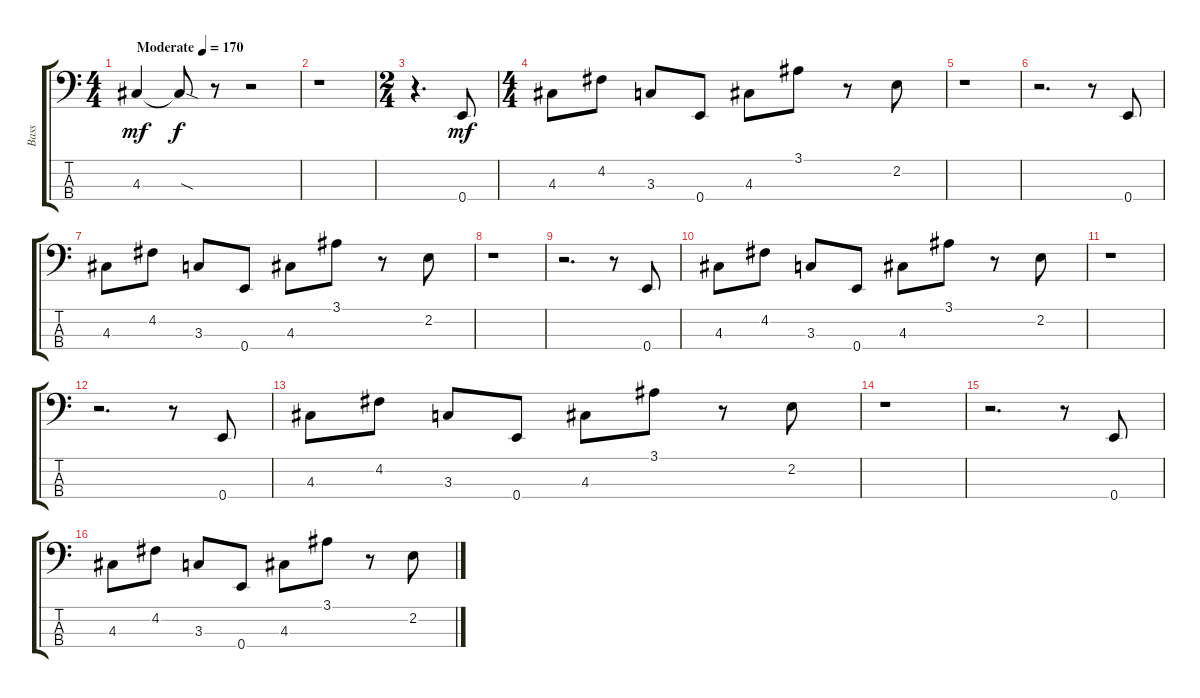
\track ("Bass" "Bass") {instrument electricbasspick}
\staff {score tabs}
\tuning (G2 D2 A1 E1) {hide}
\ts (4 4)
\tempo (170 "Moderate")
\clef f4
\ks c
4.3.4{dy mf instrument electricbasspick} 4.3{sod t}.8{dy f} r.8 r.2 |
r.1 |
\ts (2 4)
r.4{d} 0.4.8{dy mf} |
\ts (4 4)
4.3.8 4.2.8 3.3.8 0.4.8 4.3.8 3.1.8 r.8 2.2.8 |
r.1 |
r.2{d} r.8 0.4.8 |
4.3.8 4.2.8 3.3.8 0.4.8 4.3.8 3.1.8 r.8 2.2.8 |
r.1 |
r.2{d} r.8 0.4.8 |
4.3.8 4.2.8 3.3.8 0.4.8 4.3.8 3.1.8 r.8 2.2.8 |
r.1 |
r.2{d} r.8 0.4.8 |
4.3.8 4.2.8 3.3.8 0.4.8 4.3.8 3.1.8 r.8 2.2.8 |
r.1 |
r.2{d} r.8 0.4.8 |
4.3.8 4.2.8 3.3.8 0.4.8 4.3.8 3.1.8 r.8 2.2.8
